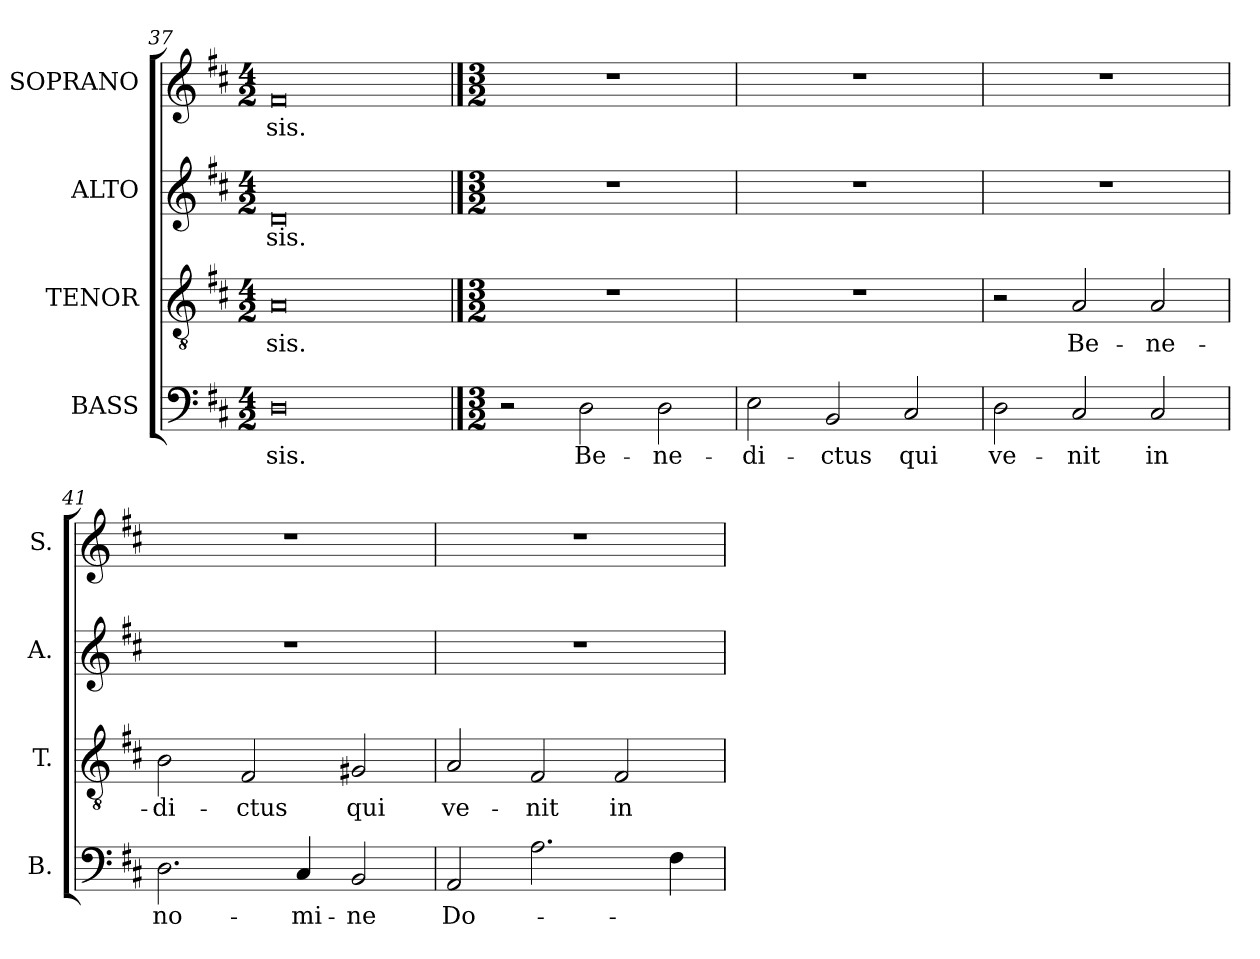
**kern	**text	**kern	**text	**kern	**text	**kern	**text
*part4	*part4	*part3	*part3	*part2	*part2	*part1	*part1
*staff4	*staff4	*staff3	*staff3	*staff2	*staff2	*staff1	*staff1
*I"BASS	*	*I"TENOR	*	*I"ALTO	*	*I"SOPRANO	*
*I'B.	*	*I'T.	*	*I'A.	*	*I'S.	*
*clefF4	*	*clefGv2	*	*clefG2	*	*clefG2	*
*	*	*ITrd7c12	*	*	*	*	*
*k[f#c#]	*	*k[f#c#]	*	*k[f#c#]	*	*k[f#c#]	*
*D:	*	*D:	*	*D:	*	*D:	*
*M4/2	*	*M4/2	*	*M4/2	*	*M4/2	*
=37	=37	=37	=37	=37	=37	=37	=37
!	!LO:LY:b:color=#000000	!	!	!	!	!	!
!	!	!	!LO:LY:b:color=#000000	!	!	!	!
!	!	!	!	!	!LO:LY:b:color=#000000	!	!
!	!	!	!	!	!	!	!LO:LY:b:color=#000000
0Di	-sis.	0AAi	-sis.	0di	-sis.	0f#i	-sis.
!!LO:PB:g=z
==38	==38	==38	==38	==38	==38	==38	==38
*M3/2	*	*M3/2	*	*M3/2	*	*M3/2	*
*	*	*MM216	*	*	*	*MM216	*
!	!	!LO:N:vis=1	!	!LO:N:vis=1	!	!LO:N:vis=1	!
2r	.	1.r	.	1.r	.	1.r	.
!	!LO:LY:b:color=#000000	!	!	!	!	!	!
2Di\	Be-	.	.	.	.	.	.
!	!LO:LY:b:color=#000000	!	!	!	!	!	!
2Di\	-ne-	.	.	.	.	.	.
=39	=39	=39	=39	=39	=39	=39	=39
!	!LO:LY:b:color=#000000	!LO:N:vis=1	!	!LO:N:vis=1	!	!LO:N:vis=1	!
2Ei\	-di-	1.r	.	1.r	.	1.r	.
!	!LO:LY:b:color=#000000	!	!	!	!	!	!
2BBi/	-ctus	.	.	.	.	.	.
!	!LO:LY:b:color=#000000	!	!	!	!	!	!
2C#i/	qui	.	.	.	.	.	.
=40	=40	=40	=40	=40	=40	=40	=40
!	!LO:LY:b:color=#000000	!	!	!LO:N:vis=1	!	!LO:N:vis=1	!
2Di\	ve-	2r	.	1.r	.	1.r	.
!	!LO:LY:b:color=#000000	!	!	!	!	!	!
!	!	!	!LO:LY:b:color=#000000	!	!	!	!
2C#i/	-nit	2AAi/	Be-	.	.	.	.
!	!LO:LY:b:color=#000000	!	!	!	!	!	!
!	!	!	!LO:LY:b:color=#000000	!	!	!	!
2C#i/	in	2AAi/	-ne-	.	.	.	.
=41	=41	=41	=41	=41	=41	=41	=41
!	!LO:LY:b:color=#000000	!	!	!	!	!	!
!	!	!	!LO:LY:b:color=#000000	!LO:N:vis=1	!	!LO:N:vis=1	!
2.Di\	no-	2BBi\	-di-	1.r	.	1.r	.
!	!	!	!LO:LY:b:color=#000000	!	!	!	!
.	.	2FF#i/	-ctus	.	.	.	.
!	!LO:LY:b:color=#000000	!	!	!	!	!	!
4C#i/	-mi-	.	.	.	.	.	.
!	!LO:LY:b:color=#000000	!	!	!	!	!	!
!	!	!	!LO:LY:b:color=#000000	!	!	!	!
2BBi/	-ne	2GG#Xi/	qui	.	.	.	.
=42	=42	=42	=42	=42	=42	=42	=42
!	!LO:LY:b:color=#000000	!	!	!	!	!	!
!	!	!	!LO:LY:b:color=#000000	!LO:N:vis=1	!	!LO:N:vis=1	!
2AAi/	Do-	2AAi/	ve-	1.r	.	1.r	.
!	!	!	!LO:LY:b:color=#000000	!	!	!	!
2.Ai\	.	2FF#i/	-nit	.	.	.	.
!	!	!	!LO:LY:b:color=#000000	!	!	!	!
.	.	2FF#i/	in	.	.	.	.
4F#i\	.	.	.	.	.	.	.
=	=	=	=	=	=	=	=
*-	*-	*-	*-	*-	*-	*-	*-
